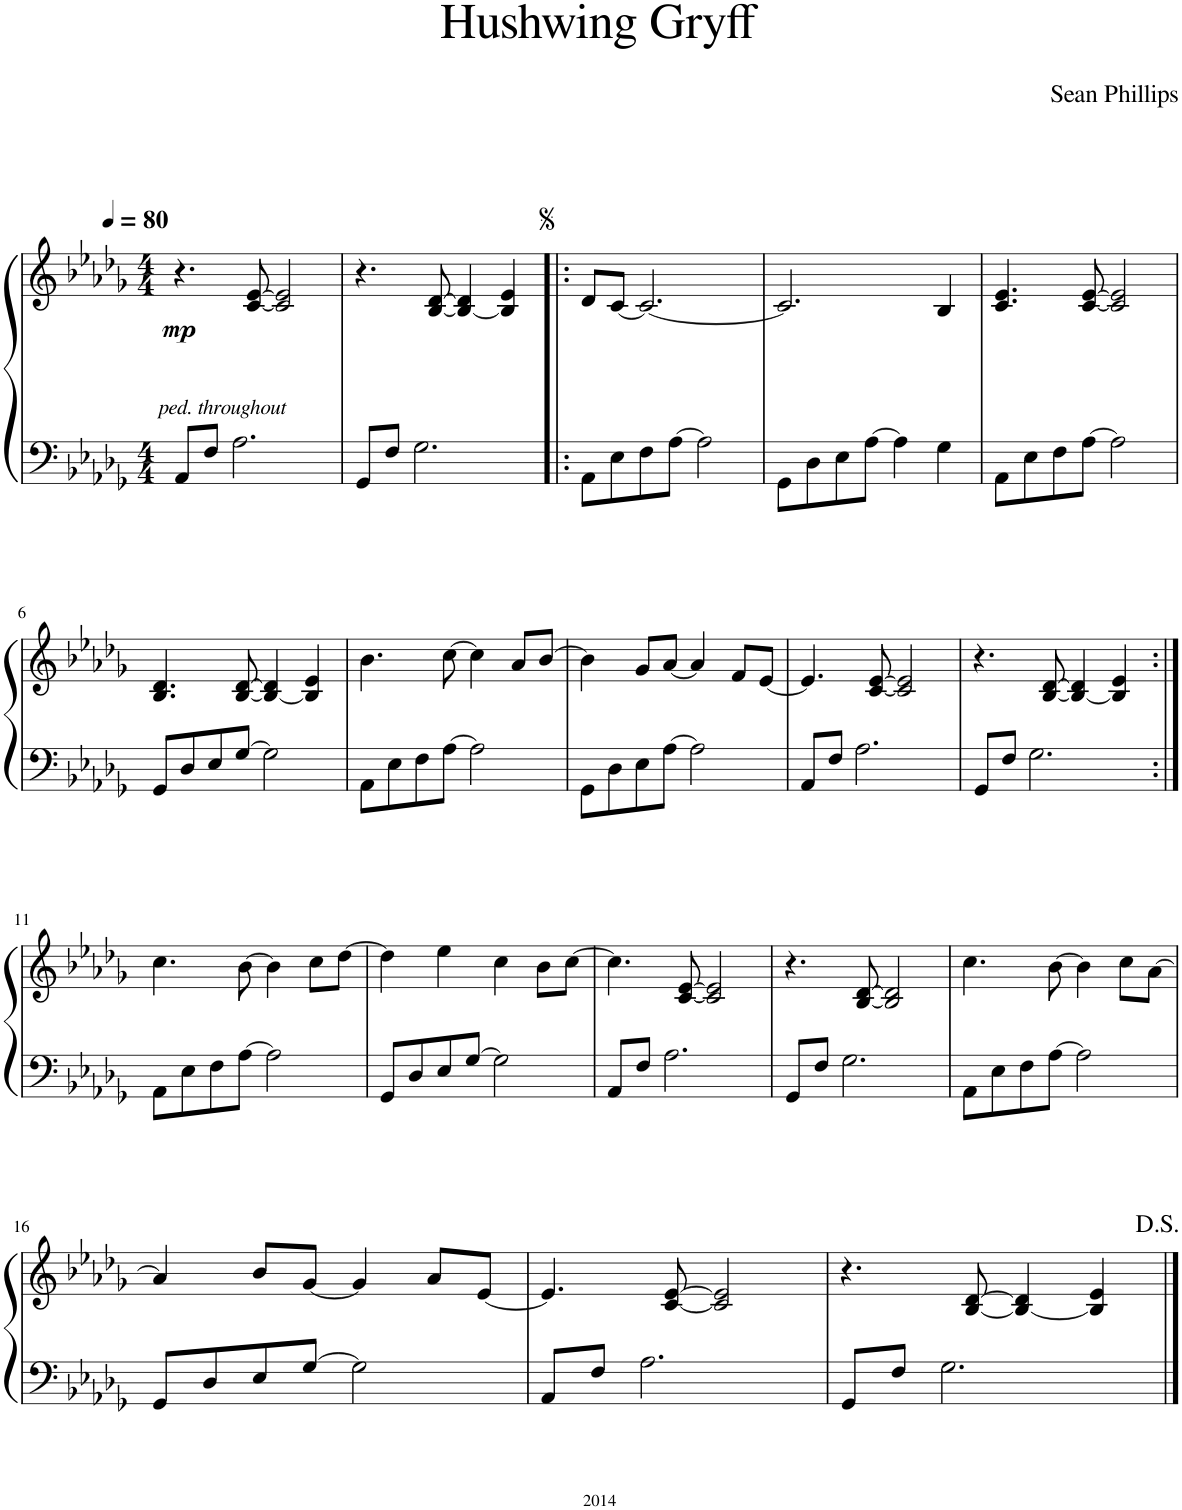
**kern	**kern	**dynam
*part1	*part1	*part1
*staff2	*staff1	*staff1/2
*I"Piano	*	*
*I'Pno.	*	*
*clefF4	*clefG2	*
*k[b-e-a-d-g-]	*k[b-e-a-d-g-]	*
*M4/4	*M4/4	*
*MM80	*MM80	*
=1	=1	=1
!	!LO:TX:b:i:t=ped. throughout	!
!	!	!LO:DY:b
8AA-/L	4.r	mp
8F/J	.	.
2.A-\	.	.
.	[8c/ [8e-/	.
.	2c/] 2e-/]	.
=2	=2	=2
8GG-/L	4.r	.
8F/J	.	.
2.G-\	.	.
.	[8B-/ [8d-/	.
.	4B-/_ 4d-/]	.
.	4B-/] 4e-/	.
=3!|:	=3!|:	=3!|:
8AA-\L	8d-/L	.
8E-\	[8c/J	.
8F\	2.c/_	.
[8A-\J	.	.
2A-\]	.	.
=4	=4	=4
8GG-\L	2.c/]	.
8D-\	.	.
8E-\	.	.
[8A-\J	.	.
4A-\]	.	.
4G-\	4B-/	.
=5	=5	=5
8AA-\L	4.c/ 4.e-/	.
8E-\	.	.
8F\	.	.
[8A-\J	[8c/ [8e-/	.
2A-\]	2c/] 2e-/]	.
!!LO:LB:g=z
=6	=6	=6
8GG-/L	4.B-/ 4.d-/	.
8D-/	.	.
8E-/	.	.
[8G-/J	[8B-/ [8d-/	.
2G-\]	4B-/_ 4d-/]	.
.	4B-/] 4e-/	.
=7	=7	=7
8AA-\L	4.b-\	.
8E-\	.	.
8F\	.	.
[8A-\J	[8cc\	.
2A-\]	4cc\]	.
.	8a-/L	.
.	[8b-/J	.
=8	=8	=8
8GG-\L	4b-\]	.
8D-\	.	.
8E-\	8g-/L	.
[8A-\J	[8a-/J	.
2A-\]	4a-/]	.
.	8f/L	.
.	[8e-/J	.
=9	=9	=9
8AA-/L	4.e-/]	.
8F/J	.	.
2.A-\	.	.
.	[8c/ [8e-/	.
.	2c/] 2e-/]	.
=10	=10	=10
8GG-/L	4.r	.
8F/J	.	.
2.G-\	.	.
.	[8B-/ [8d-/	.
.	4B-/_ 4d-/]	.
.	4B-/] 4e-/	.
!!LO:LB:g=z
=11:|!	=11:|!	=11:|!
8AA-\L	4.cc\	.
8E-\	.	.
8F\	.	.
[8A-\J	[8b-\	.
2A-\]	4b-\]	.
.	8cc\L	.
.	[8dd-\J	.
=12	=12	=12
8GG-/L	4dd-\]	.
8D-/	.	.
8E-/	4ee-\	.
[8G-/J	.	.
2G-\]	4cc\	.
.	8b-\L	.
.	[8cc\J	.
=13	=13	=13
8AA-/L	4.cc\]	.
8F/J	.	.
2.A-\	.	.
.	[8c/ [8e-/	.
.	2c/] 2e-/]	.
=14	=14	=14
8GG-/L	4.r	.
8F/J	.	.
2.G-\	.	.
.	[8B-/ [8d-/	.
.	2B-/] 2d-/]	.
=15	=15	=15
8AA-\L	4.cc\	.
8E-\	.	.
8F\	.	.
[8A-\J	[8b-\	.
2A-\]	4b-\]	.
.	8cc\L	.
.	[8a-\J	.
!!LO:LB:g=z
=16	=16	=16
8GG-/L	4a-/]	.
8D-/	.	.
8E-/	8b-/L	.
[8G-/J	[8g-/J	.
2G-\]	4g-/]	.
.	8a-/L	.
.	[8e-/J	.
=17	=17	=17
8AA-/L	4.e-/]	.
8F/J	.	.
2.A-\	.	.
.	[8c/ [8e-/	.
.	2c/] 2e-/]	.
=18	=18	=18
8GG-/L	4.r	.
8F/J	.	.
2.G-\	.	.
.	[8B-/ [8d-/	.
.	4B-/_ 4d-/]	.
.	4B-/] 4e-/	.
==	==	==
*-	*-	*-
